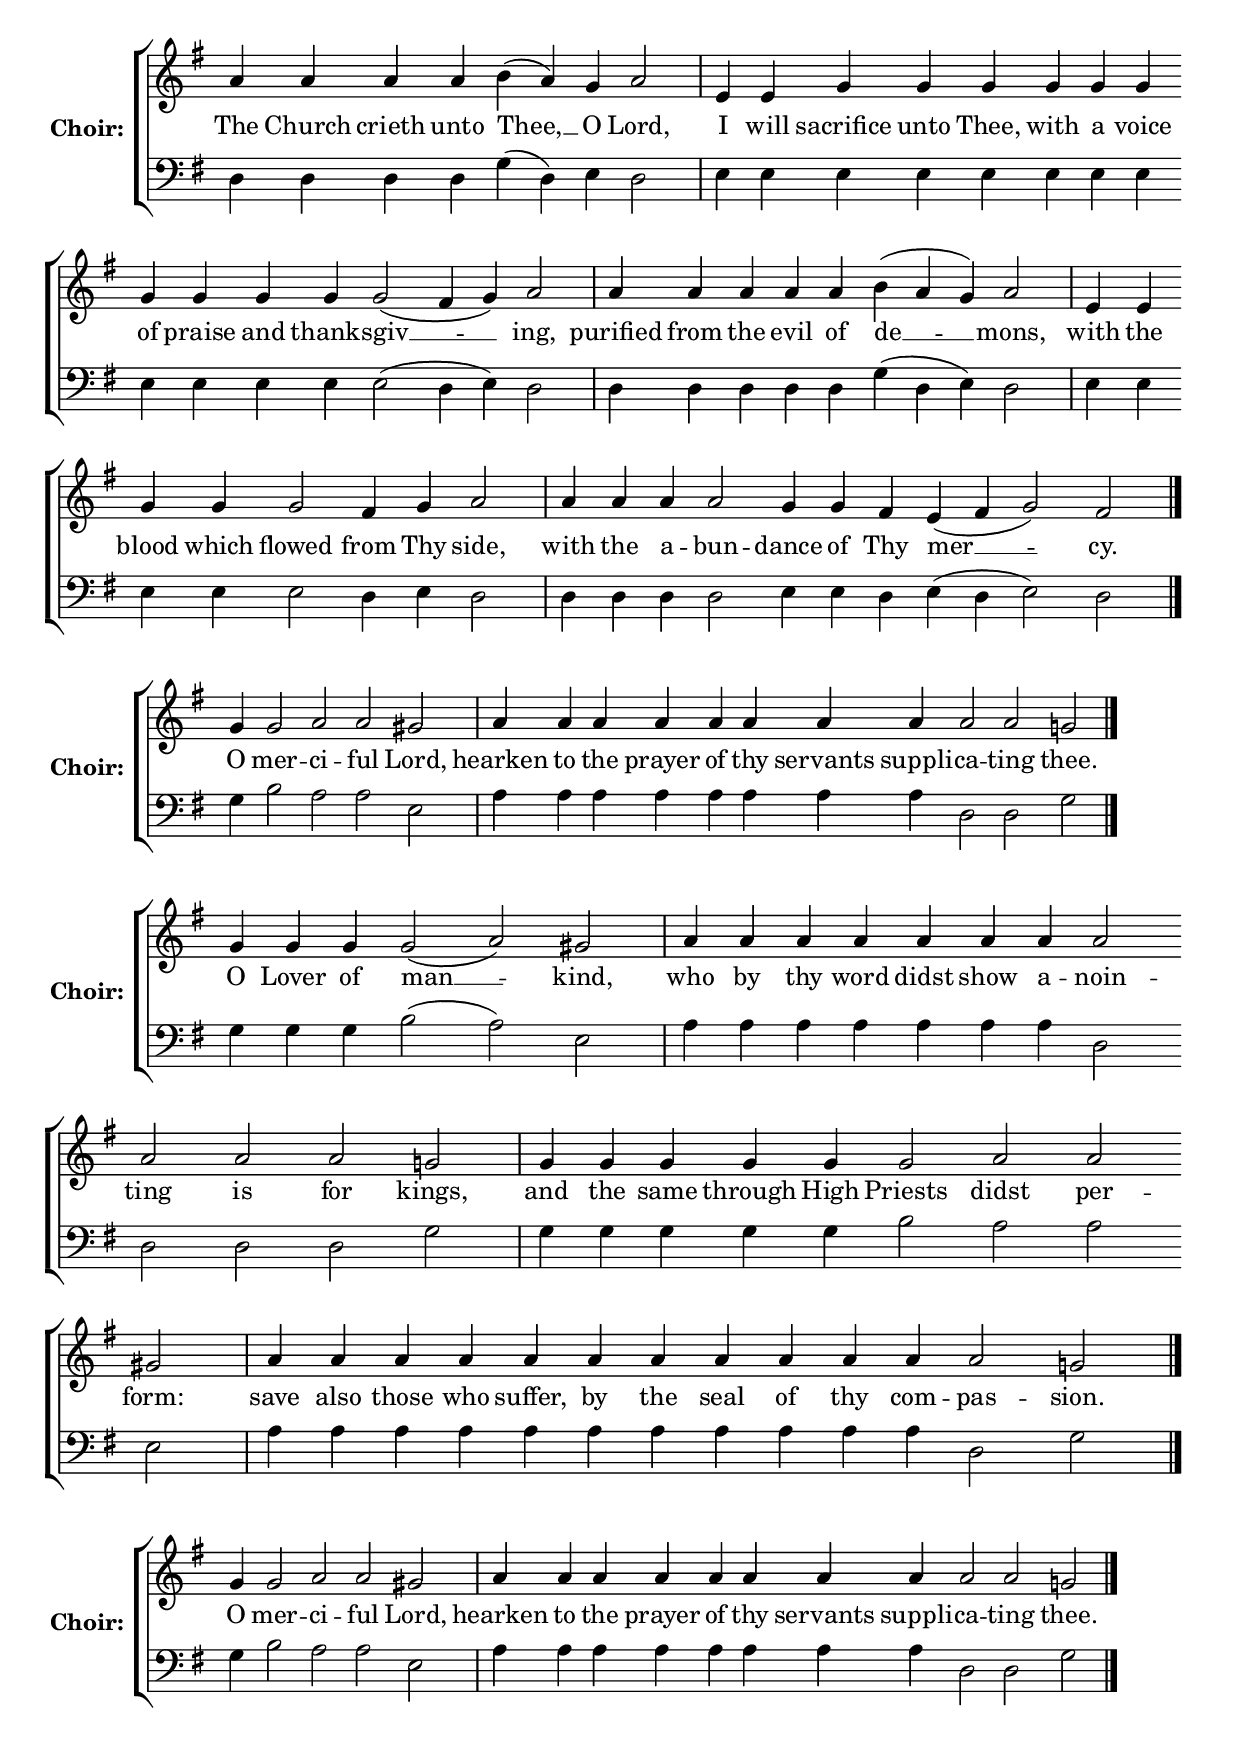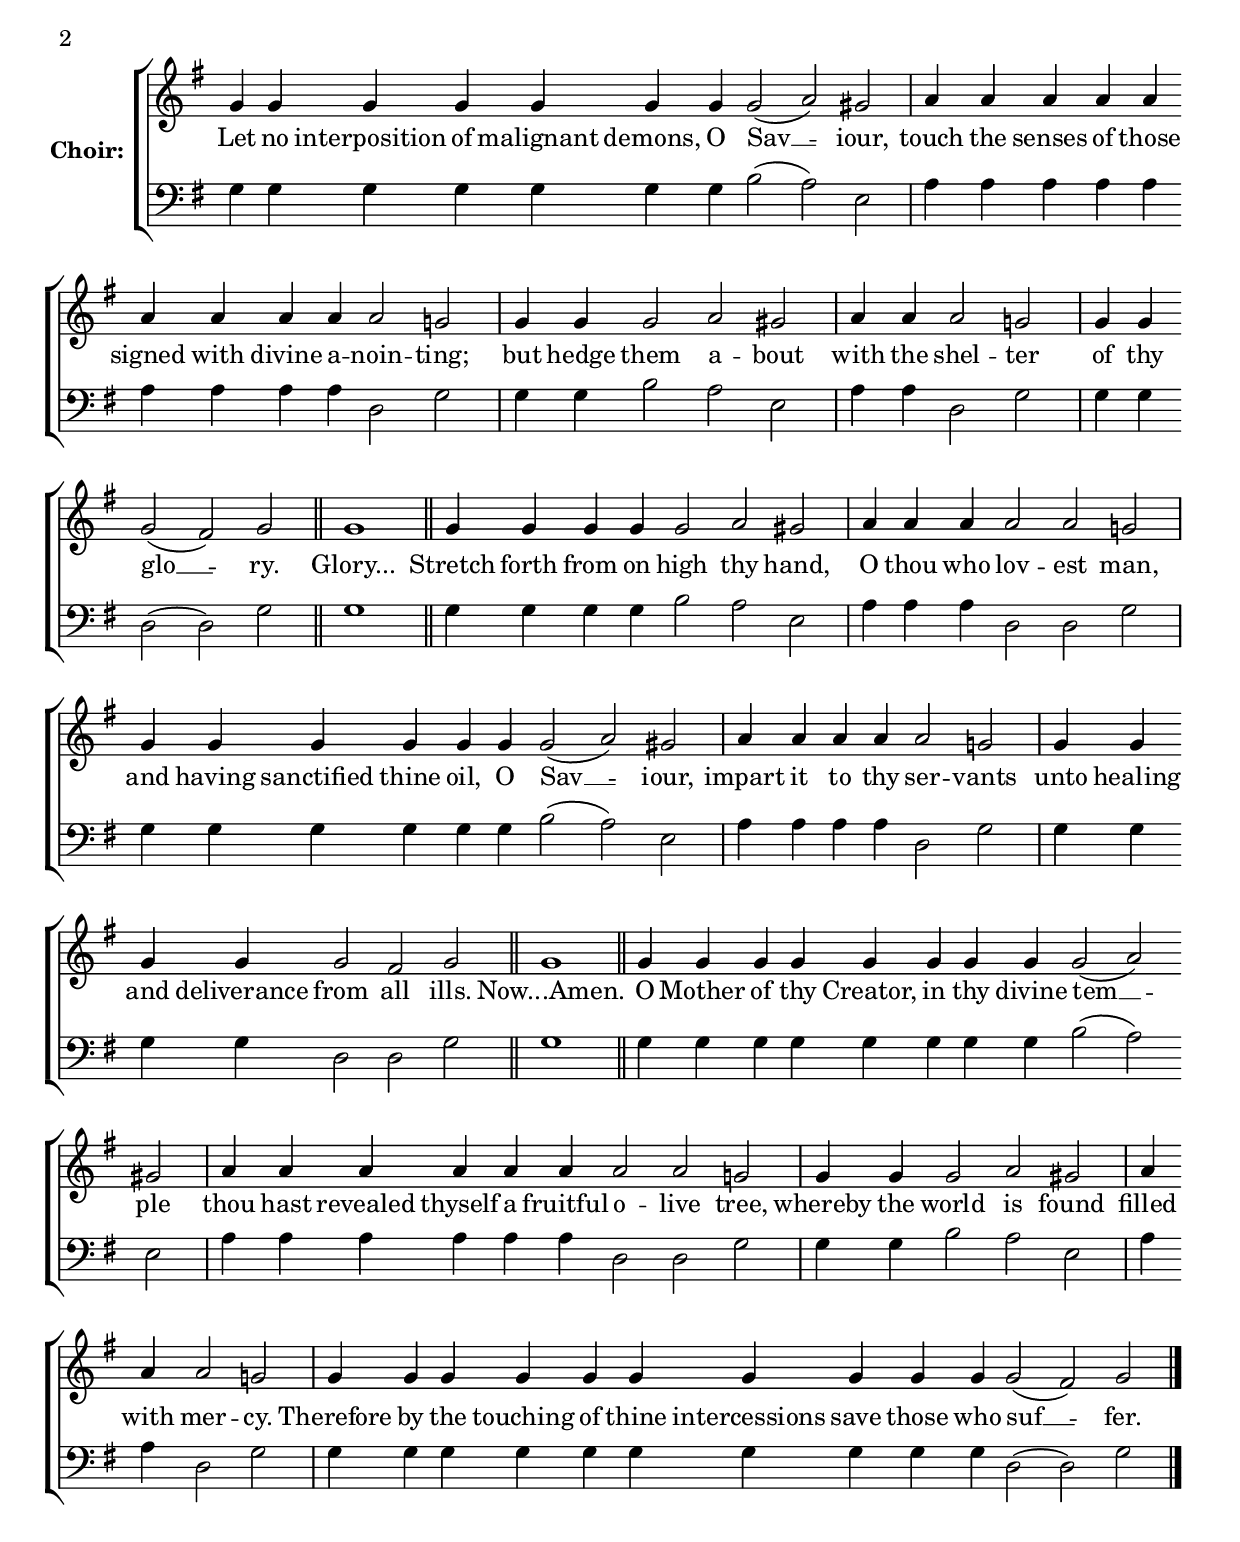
\version "2.16.2"

% =======================
% Global Variables
% =======================
alignleft = \once \override LyricText #'self-alignment-X = #-1

% =======================
% Score for Ode 6
% =======================
%
% voices
%
Sop = {
	\bar "" a'4 \bar "" a'4 \bar "" a'4 \bar "" a'4 \bar "" b'4 ( a'4 ) \bar "" g'4 \bar "" a'2 \bar "|" e'4 \bar "" e'4 \bar "" g'4 \bar "" g'4 \bar "" g'4 \bar "" g'4 \bar "" g'4 \bar "" g'4 \bar "" g'4 \bar "" g'4 \bar "" g'4 \bar "" g'4 \bar "" g'2 ( fis'4 g'4 ) \bar "" a'2 \bar "|" a'4 \bar "" a'4 \bar "" a'4 \bar "" a'4 \bar "" a'4 \bar "" b'4 ( a'4 g'4 ) \bar "" a'2 \bar "|" e'4 \bar "" e'4 \bar "" g'4 \bar "" g'4 \bar "" g'2 \bar "" fis'4 \bar "" g'4 \bar "" a'2 \bar "|" a'4 \bar "" a'4 \bar "" a'4 \bar "" a'2 \bar "" g'4 \bar "" g'4 \bar "" fis'4 \bar "" e'4 ( fis'4 g'2 ) \bar "" fis'2 \bar "|." 
}

Bass = {
	\bar "" d4 \bar "" d4 \bar "" d4 \bar "" d4 \bar "" g4 ( d4 ) \bar "" e4 \bar "" d2 \bar "|" e4 \bar "" e4 \bar "" e4 \bar "" e4 \bar "" e4 \bar "" e4 \bar "" e4 \bar "" e4 \bar "" e4 \bar "" e4 \bar "" e4 \bar "" e4 \bar "" e2 ( d4 e4 ) \bar "" d2 \bar "|" d4 \bar "" d4 \bar "" d4 \bar "" d4 \bar "" d4 \bar "" g4 ( d4 e4 ) \bar "" d2 \bar "|" e4 \bar "" e4 \bar "" e4 \bar "" e4 \bar "" e2 \bar "" d4 \bar "" e4 \bar "" d2 \bar "|" d4 \bar "" d4 \bar "" d4 \bar "" d2 \bar "" e4 \bar "" e4 \bar "" d4 \bar "" e4 ( d4 e2 ) \bar "" d2 \bar "|." 
}


% =======================
% Lyrics
% =======================
words = \lyricmode {
	The Church crieth unto 
	Thee, __ 
	O 
	Lord, 
	I will 
	sacrifice unto Thee, with a voice of praise and thanks -- 
	giv __ __ 
	-- ing, 
	purified from the evil of 
	de __ __ 
	-- mons, 
	with the 
	blood which 
	flowed 
	from 
	Thy 
	side, 
	with the a -- 
	bun -- 
	dance of 
	Thy 
	mer __ __ 
	-- cy. 
}

\score {

% This produces a lilypond error, but still seems to render OK, so...
\header { title = "Ode 6" }

  \new ChoirStaff \with {
    instrumentName = \markup \bold "Choir:"
  }
  <<
    #(set-accidental-style 'neo-modern 'Score)
    \new Staff {
      \key g \major
      \cadenzaOn
      <<{
	  \new Voice = "Sop" {
	    %\voiceOne
	    \Sop
	  }
	}>>
    }
    \new Lyrics \lyricsto "Sop" { \words }
    \new Staff {
      \key g \major
      \clef bass
      \cadenzaOn
      <<{
	  \new Voice = "Bass" {
	    %\voiceOne
	    \Bass
	  }
	}>>
    }
  >>
}

%
% voices
%
Sop = {
	\bar "" g'4 \bar "" g'2 \bar "" a'2 \bar "" a'2 \bar "" gis' \bar "|" a'4 \bar "" a'4 \bar "" a'4 \bar "" a'4 \bar "" a'4 \bar "" a'4 \bar "" a'4 \bar "" a'4 \bar "" a'2 \bar "" a'2 \bar "" g'2 \bar "|." 
}

Bass = {
	\bar "" g4 \bar "" b2 \bar "" a2 \bar "" a2 \bar "" e2 \bar "|" a4 \bar "" a4 \bar "" a4 \bar "" a4 \bar "" a4 \bar "" a4 \bar "" a4 \bar "" a4 \bar "" d2 \bar "" d2 \bar "" g2 \bar "|." 
}


% =======================
% Lyrics
% =======================
words = \lyricmode {
	O 
	mer -- 
	ci -- ful 
	Lord, 
	hearken to the prayer of thy servants suppli 
	-- ca -- ting 
	thee. 
}

\score {


  \new ChoirStaff \with {
    instrumentName = \markup \bold "Choir:"
  }
  <<
    #(set-accidental-style 'neo-modern 'Score)
    \new Staff {
      \key g \major
      \cadenzaOn
      <<{
	  \new Voice = "Sop" {
	    %\voiceOne
	    \Sop
	  }
	}>>
    }
    \new Lyrics \lyricsto "Sop" { \words }
    \new Staff {
      \key g \major
      \clef bass
      \cadenzaOn
      <<{
	  \new Voice = "Bass" {
	    %\voiceOne
	    \Bass
	  }
	}>>
    }
  >>
}

%
% voices
%
Sop = {
	\bar "" g'4 \bar "" g'4 \bar "" g'4 \bar "" g'2 ( a'2 ) \bar "" gis' \bar "|" a'4 \bar "" a'4 \bar "" a'4 \bar "" a'4 \bar "" a'4 \bar "" a'4 \bar "" a'4 \bar "" a'2 \bar "" a'2 \bar "" a'2 \bar "" a'2 \bar "" g'2 \bar "|" g'4 \bar "" g'4 \bar "" g'4 \bar "" g'4 \bar "" g'4 \bar "" g'2 \bar "" a'2 \bar "" a'2 \bar "" gis' \bar "|" a'4 \bar "" a'4 \bar "" a'4 \bar "" a'4 \bar "" a'4 \bar "" a'4 \bar "" a'4 \bar "" a'4 \bar "" a'4 \bar "" a'4 \bar "" a'4 \bar "" a'2 \bar "" g'2 \bar "|." 
}

Bass = {
	\bar "" g4 \bar "" g4 \bar "" g4 \bar "" b2 ( a2 ) \bar "" e2 \bar "|" a4 \bar "" a4 \bar "" a4 \bar "" a4 \bar "" a4 \bar "" a4 \bar "" a4 \bar "" d2 \bar "" d2 \bar "" d2 \bar "" d2 \bar "" g2 \bar "|" g4 \bar "" g4 \bar "" g4 \bar "" g4 \bar "" g4 \bar "" b2 \bar "" a2 \bar "" a2 \bar "" e2 \bar "|" a4 \bar "" a4 \bar "" a4 \bar "" a4 \bar "" a4 \bar "" a4 \bar "" a4 \bar "" a4 \bar "" a4 \bar "" a4 \bar "" a4 \bar "" d2 \bar "" g2 \bar "|." 
}


% =======================
% Lyrics
% =======================
words = \lyricmode {
	O Lover of 
	man __ 
	-- kind, 
	who by thy word didst show a -- 
	noin -- ting is for 
	kings, 
	and the same through High 
	Priests 
	didst per -- 
	form: 
	save also those who suffer, by the seal of thy com -- 
	pas -- 
	sion. 
}

\score {


  \new ChoirStaff \with {
    instrumentName = \markup \bold "Choir:"
  }
  <<
    #(set-accidental-style 'neo-modern 'Score)
    \new Staff {
      \key g \major
      \cadenzaOn
      <<{
	  \new Voice = "Sop" {
	    %\voiceOne
	    \Sop
	  }
	}>>
    }
    \new Lyrics \lyricsto "Sop" { \words }
    \new Staff {
      \key g \major
      \clef bass
      \cadenzaOn
      <<{
	  \new Voice = "Bass" {
	    %\voiceOne
	    \Bass
	  }
	}>>
    }
  >>
}

%
% voices
%
Sop = {
	\bar "" g'4 \bar "" g'2 \bar "" a'2 \bar "" a'2 \bar "" gis' \bar "|" a'4 \bar "" a'4 \bar "" a'4 \bar "" a'4 \bar "" a'4 \bar "" a'4 \bar "" a'4 \bar "" a'4 \bar "" a'2 \bar "" a'2 \bar "" g'2 \bar "|." 
}

Bass = {
	\bar "" g4 \bar "" b2 \bar "" a2 \bar "" a2 \bar "" e2 \bar "|" a4 \bar "" a4 \bar "" a4 \bar "" a4 \bar "" a4 \bar "" a4 \bar "" a4 \bar "" a4 \bar "" d2 \bar "" d2 \bar "" g2 \bar "|." 
}


% =======================
% Lyrics
% =======================
words = \lyricmode {
	O 
	mer -- 
	ci -- ful 
	Lord, 
	hearken to the prayer of thy servants suppli 
	-- ca -- ting 
	thee. 
}

\score {


  \new ChoirStaff \with {
    instrumentName = \markup \bold "Choir:"
  }
  <<
    #(set-accidental-style 'neo-modern 'Score)
    \new Staff {
      \key g \major
      \cadenzaOn
      <<{
	  \new Voice = "Sop" {
	    %\voiceOne
	    \Sop
	  }
	}>>
    }
    \new Lyrics \lyricsto "Sop" { \words }
    \new Staff {
      \key g \major
      \clef bass
      \cadenzaOn
      <<{
	  \new Voice = "Bass" {
	    %\voiceOne
	    \Bass
	  }
	}>>
    }
  >>
}

%
% voices
%
Sop = {
	\bar "" g'4 \bar "" g'4 \bar "" g'4 \bar "" g'4 \bar "" g'4 \bar "" g'4 \bar "" g'4 \bar "" g'2 ( a'2 ) \bar "" gis' \bar "|" a'4 \bar "" a'4 \bar "" a'4 \bar "" a'4 \bar "" a'4 \bar "" a'4 \bar "" a'4 \bar "" a'4 \bar "" a'4 \bar "" a'2 \bar "" g'2 \bar "|" g'4 \bar "" g'4 \bar "" g'2 \bar "" a'2 \bar "" gis' \bar "|" a'4 \bar "" a'4 \bar "" a'2 \bar "" g'2 \bar "|" g'4 \bar "" g'4 \bar "" g'2 ( fis'2 ) \bar "" g' \bar "||" g'1 \bar "||" g'4 \bar "" g'4 \bar "" g'4 \bar "" g'4 \bar "" g'2 \bar "" a'2 \bar "" gis' \bar "|" a'4 \bar "" a'4 \bar "" a'4 \bar "" a'2 \bar "" a'2 \bar "" g'2 \bar "|" g'4 \bar "" g'4 \bar "" g'4 \bar "" g'4 \bar "" g'4 \bar "" g'4 \bar "" g'2 ( a'2 ) \bar "" gis' \bar "|" a'4 \bar "" a'4 \bar "" a'4 \bar "" a'4 \bar "" a'2 \bar "" g'2 \bar "|" g'4 \bar "" g'4 \bar "" g'4 \bar "" g'4 \bar "" g'2 \bar "" fis'2 \bar "" g' \bar "||" g'1 \bar "||" g'4 \bar "" g'4 \bar "" g'4 \bar "" g'4 \bar "" g'4 \bar "" g'4 \bar "" g'4 \bar "" g'4 \bar "" g'2 ( a'2 ) \bar "" gis' \bar "|" a'4 \bar "" a'4 \bar "" a'4 \bar "" a'4 \bar "" a'4 \bar "" a'4 \bar "" a'2 \bar "" a'2 \bar "" g'2 \bar "|" g'4 \bar "" g'4 \bar "" g'2 \bar "" a'2 \bar "" gis' \bar "|" a'4 \bar "" a'4 \bar "" a'2 \bar "" g'2 \bar "|" g'4 \bar "" g'4 \bar "" g'4 \bar "" g'4 \bar "" g'4 \bar "" g'4 \bar "" g'4 \bar "" g'4 \bar "" g'4 \bar "" g'4 \bar "" g'2 ( fis'2 ) \bar "" g' \bar "|." 
}

Bass = {
	\bar "" g4 \bar "" g4 \bar "" g4 \bar "" g4 \bar "" g4 \bar "" g4 \bar "" g4 \bar "" b2 ( a2 ) \bar "" e2 \bar "|" a4 \bar "" a4 \bar "" a4 \bar "" a4 \bar "" a4 \bar "" a4 \bar "" a4 \bar "" a4 \bar "" a4 \bar "" d2 \bar "" g2 \bar "|" g4 \bar "" g4 \bar "" b2 \bar "" a2 \bar "" e2 \bar "|" a4 \bar "" a4 \bar "" d2 \bar "" g2 \bar "|" g4 \bar "" g4 \bar "" d2 ( d2 ) \bar "" g2 \bar "||" g1 \bar "||" g4 \bar "" g4 \bar "" g4 \bar "" g4 \bar "" b2 \bar "" a2 \bar "" e2 \bar "|" a4 \bar "" a4 \bar "" a4 \bar "" d2 \bar "" d2 \bar "" g2 \bar "|" g4 \bar "" g4 \bar "" g4 \bar "" g4 \bar "" g4 \bar "" g4 \bar "" b2 ( a2 ) \bar "" e2 \bar "|" a4 \bar "" a4 \bar "" a4 \bar "" a4 \bar "" d2 \bar "" g2 \bar "|" g4 \bar "" g4 \bar "" g4 \bar "" g4 \bar "" d2 \bar "" d2 \bar "" g2 \bar "||" g1 \bar "||" g4 \bar "" g4 \bar "" g4 \bar "" g4 \bar "" g4 \bar "" g4 \bar "" g4 \bar "" g4 \bar "" b2 ( a2 ) \bar "" e2 \bar "|" a4 \bar "" a4 \bar "" a4 \bar "" a4 \bar "" a4 \bar "" a4 \bar "" d2 \bar "" d2 \bar "" g2 \bar "|" g4 \bar "" g4 \bar "" b2 \bar "" a2 \bar "" e2 \bar "|" a4 \bar "" a4 \bar "" d2 \bar "" g2 \bar "|" g4 \bar "" g4 \bar "" g4 \bar "" g4 \bar "" g4 \bar "" g4 \bar "" g4 \bar "" g4 \bar "" g4 \bar "" g4 \bar "" d2 ( d2 ) \bar "" g2 \bar "|." 
}


% =======================
% Lyrics
% =======================
words = \lyricmode {
	Let no interposition of malignant demons, O 
	Sav __ 
	-- iour, 
	touch the senses of those signed with divine a -- 
	noin -- 
	ting; 
	but hedge 
	them 
	a -- 
	bout 
	with the 
	shel -- 
	ter 
	of thy 
	glo __ 
	-- ry. 
	Glory... 
	Stretch forth from on 
	high 
	thy 
	hand, 
	O thou who 
	lov -- est 
	man, 
	and having sanctified thine oil, O 
	Sav __ 
	-- iour, 
	impart it to thy 
	ser -- 
	vants 
	unto healing and deliverance 
	from 
	all 
	ills. 
	Now...Amen. 
	O Mother of thy Creator, in thy divine 
	tem __ 
	-- ple 
	thou hast revealed thyself a fruitful 
	o -- live 
	tree, 
	whereby the 
	world 
	is 
	found 
	filled with 
	mer -- 
	cy. 
	Therefore by the touching of thine intercessions save those who 
	suf __ 
	-- fer. 
}

\score {


  \new ChoirStaff \with {
    instrumentName = \markup \bold "Choir:"
  }
  <<
    #(set-accidental-style 'neo-modern 'Score)
    \new Staff {
      \key g \major
      \cadenzaOn
      <<{
	  \new Voice = "Sop" {
	    %\voiceOne
	    \Sop
	  }
	}>>
    }
    \new Lyrics \lyricsto "Sop" { \words }
    \new Staff {
      \key g \major
      \clef bass
      \cadenzaOn
      <<{
	  \new Voice = "Bass" {
	    %\voiceOne
	    \Bass
	  }
	}>>
    }
  >>
}


% =======================
% Layout
% =======================
\layout {
  \context {
    \Score
    \remove "Bar_number_engraver"
  }
  \context {
    \Staff
    \remove "Time_signature_engraver"
  }
}			
